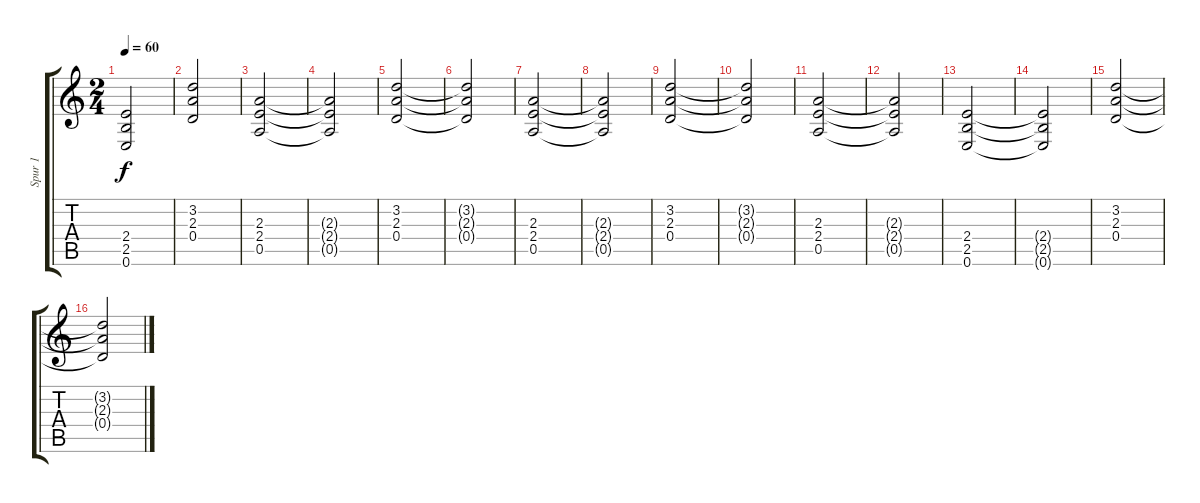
\track ("Spur 1" "Spur 1") {instrument electricguitarclean}
\staff {score tabs}
\tuning (E4 B3 G3 D3 A2 E2) {hide}
\ts (2 4)
\tempo 60
\clef g2
\ks c
(2.4 2.5 0.6).2{dy f} |
(3.2 2.3 0.4).2 |
(2.3 2.4 0.5).2 |
(2.3{t} 2.4{t} 0.5{t}).2 |
(3.2 2.3 0.4).2 |
(3.2{t} 2.3{t} 0.4{t}).2 |
(2.3 2.4 0.5).2 |
(2.3{t} 2.4{t} 0.5{t}).2 |
(3.2 2.3 0.4).2 |
(3.2{t} 2.3{t} 0.4{t}).2 |
(2.3 2.4 0.5).2 |
(2.3{t} 2.4{t} 0.5{t}).2 |
(2.4 2.5 0.6).2 |
(2.4{t} 2.5{t} 0.6{t}).2 |
(3.2 2.3 0.4).2 |
(3.2{t} 2.3{t} 0.4{t}).2
